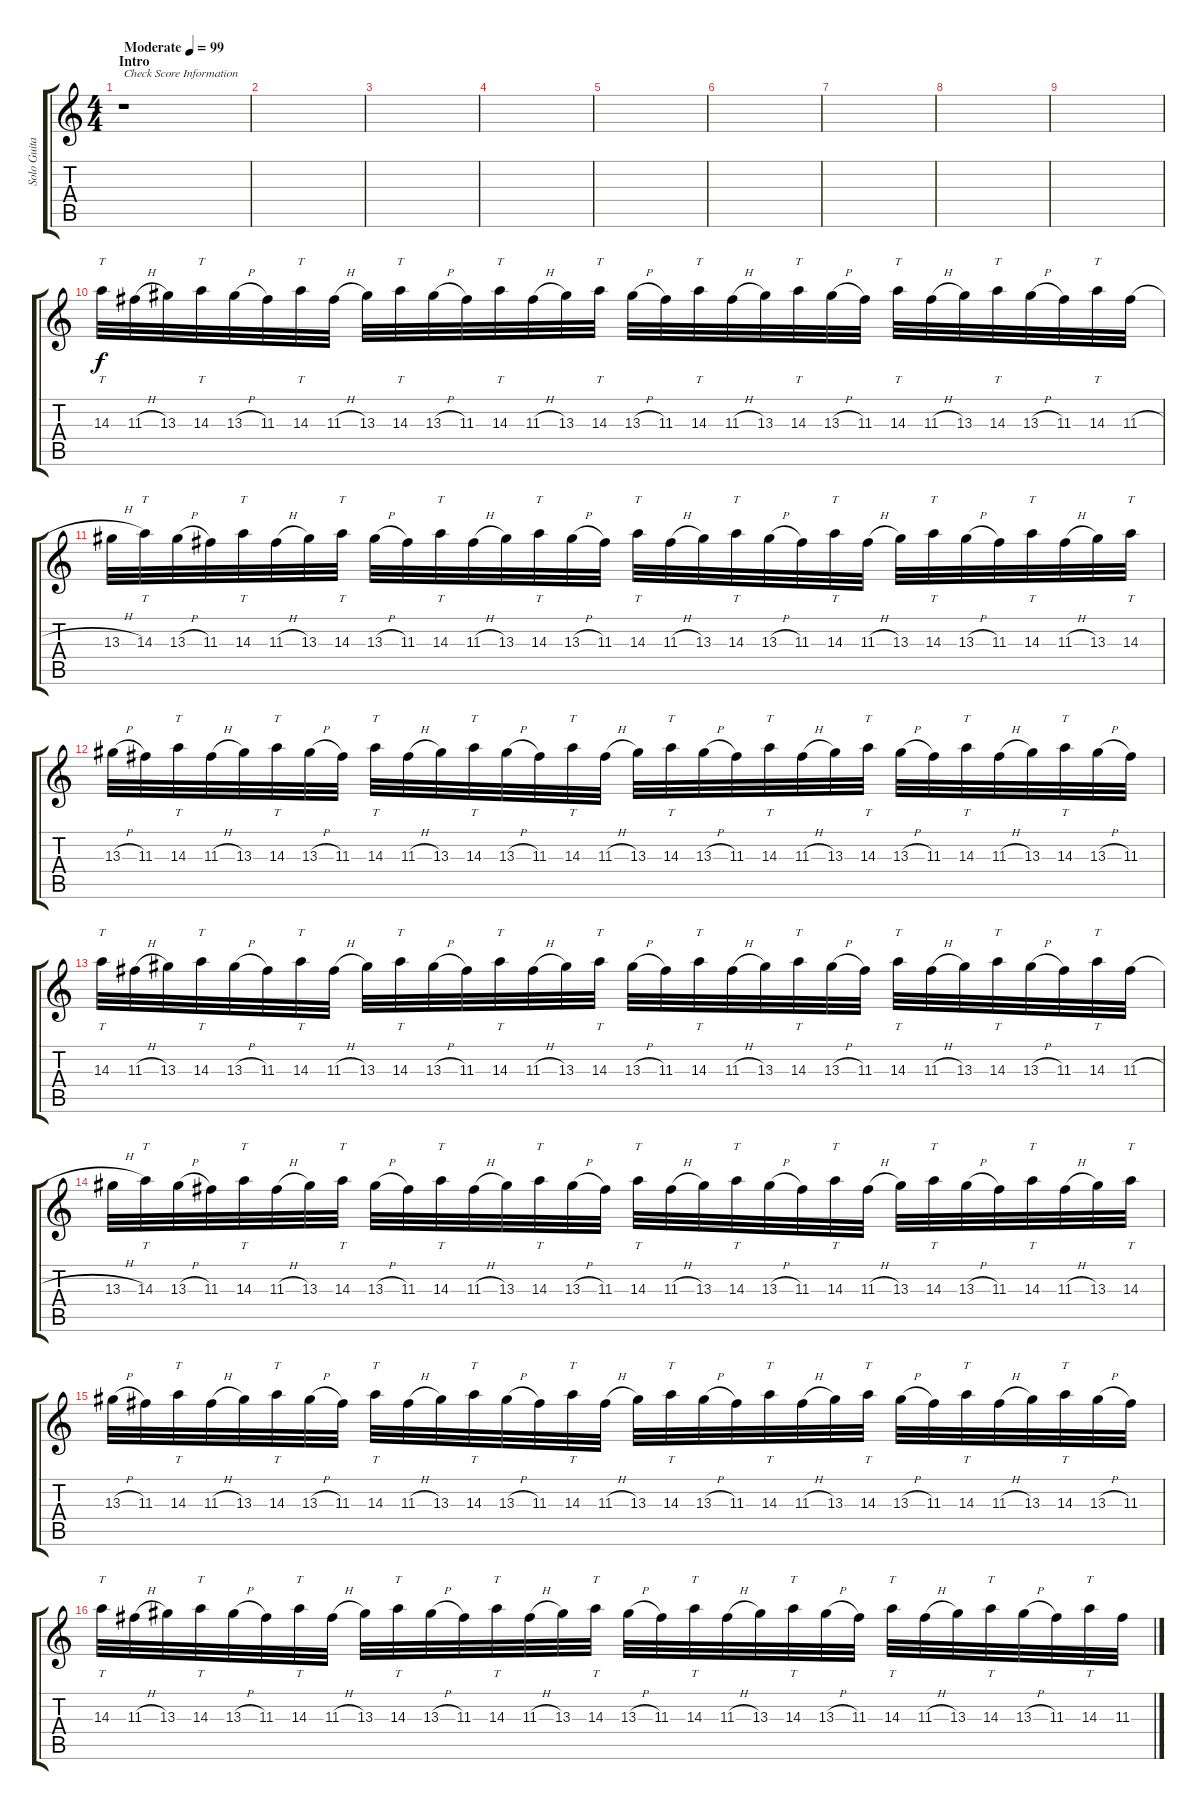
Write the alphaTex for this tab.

\track ("Solo Guitar" "Solo Guita") {instrument distortionguitar}
\staff {score tabs}
\tuning (E4 B3 G3 D3 A2 E2) {hide}
\ts (4 4)
\section ("" "Intro")
\tempo (99 "Moderate")
\clef g2
\ks c
r.1{txt "Check Score Information" dy f instrument distortionguitar} |
|
|
|
|
|
|
|
|
14.3.32{tt volume 4} 11.3{h}.32 13.3.32 14.3.32{tt} 13.3{h}.32 11.3.32 14.3.32{tt} 11.3{h}.32 13.3.32 14.3.32{tt} 13.3{h}.32 11.3.32 14.3.32{tt} 11.3{h}.32 13.3.32 14.3.32{tt} 13.3{h}.32 11.3.32 14.3.32{tt} 11.3{h}.32 13.3.32 14.3.32{tt} 13.3{h}.32 11.3.32 14.3.32{tt} 11.3{h}.32 13.3.32 14.3.32{tt} 13.3{h}.32 11.3.32 14.3.32{tt} 11.3{h}.32 |
13.3{h}.32 14.3.32{tt} 13.3{h}.32 11.3.32 14.3.32{tt} 11.3{h}.32 13.3.32 14.3.32{tt} 13.3{h}.32 11.3.32 14.3.32{tt} 11.3{h}.32 13.3.32 14.3.32{tt} 13.3{h}.32 11.3.32 14.3.32{tt} 11.3{h}.32 13.3.32 14.3.32{tt} 13.3{h}.32 11.3.32 14.3.32{tt} 11.3{h}.32 13.3.32 14.3.32{tt} 13.3{h}.32 11.3.32 14.3.32{tt} 11.3{h}.32 13.3.32 14.3.32{tt} |
13.3{h}.32 11.3.32 14.3.32{tt} 11.3{h}.32 13.3.32 14.3.32{tt} 13.3{h}.32 11.3.32 14.3.32{tt} 11.3{h}.32 13.3.32 14.3.32{tt} 13.3{h}.32 11.3.32 14.3.32{tt} 11.3{h}.32 13.3.32 14.3.32{tt} 13.3{h}.32 11.3.32 14.3.32{tt} 11.3{h}.32 13.3.32 14.3.32{tt} 13.3{h}.32 11.3.32 14.3.32{tt} 11.3{h}.32 13.3.32 14.3.32{tt} 13.3{h}.32 11.3.32 |
14.3.32{tt volume 13} 11.3{h}.32 13.3.32 14.3.32{tt} 13.3{h}.32 11.3.32 14.3.32{tt} 11.3{h}.32 13.3.32 14.3.32{tt} 13.3{h}.32 11.3.32 14.3.32{tt} 11.3{h}.32 13.3.32 14.3.32{tt} 13.3{h}.32 11.3.32 14.3.32{tt} 11.3{h}.32 13.3.32 14.3.32{tt} 13.3{h}.32 11.3.32 14.3.32{tt} 11.3{h}.32 13.3.32 14.3.32{tt} 13.3{h}.32 11.3.32 14.3.32{tt} 11.3{h}.32 |
13.3{h}.32 14.3.32{tt} 13.3{h}.32 11.3.32 14.3.32{tt} 11.3{h}.32 13.3.32 14.3.32{tt} 13.3{h}.32 11.3.32 14.3.32{tt} 11.3{h}.32 13.3.32 14.3.32{tt} 13.3{h}.32 11.3.32 14.3.32{tt} 11.3{h}.32 13.3.32 14.3.32{tt} 13.3{h}.32 11.3.32 14.3.32{tt} 11.3{h}.32 13.3.32 14.3.32{tt} 13.3{h}.32 11.3.32 14.3.32{tt} 11.3{h}.32 13.3.32 14.3.32{tt} |
13.3{h}.32 11.3.32 14.3.32{tt} 11.3{h}.32 13.3.32 14.3.32{tt} 13.3{h}.32 11.3.32 14.3.32{tt} 11.3{h}.32 13.3.32 14.3.32{tt} 13.3{h}.32 11.3.32 14.3.32{tt} 11.3{h}.32 13.3.32 14.3.32{tt} 13.3{h}.32 11.3.32 14.3.32{tt} 11.3{h}.32 13.3.32 14.3.32{tt} 13.3{h}.32 11.3.32 14.3.32{tt} 11.3{h}.32 13.3.32 14.3.32{tt} 13.3{h}.32 11.3.32 |
14.3.32{tt} 11.3{h}.32 13.3.32 14.3.32{tt} 13.3{h}.32 11.3.32 14.3.32{tt} 11.3{h}.32 13.3.32 14.3.32{tt} 13.3{h}.32 11.3.32 14.3.32{tt} 11.3{h}.32 13.3.32 14.3.32{tt} 13.3{h}.32 11.3.32 14.3.32{tt} 11.3{h}.32 13.3.32 14.3.32{tt} 13.3{h}.32 11.3.32 14.3.32{tt} 11.3{h}.32 13.3.32 14.3.32{tt} 13.3{h}.32 11.3.32 14.3.32{tt} 11.3{h}.32
